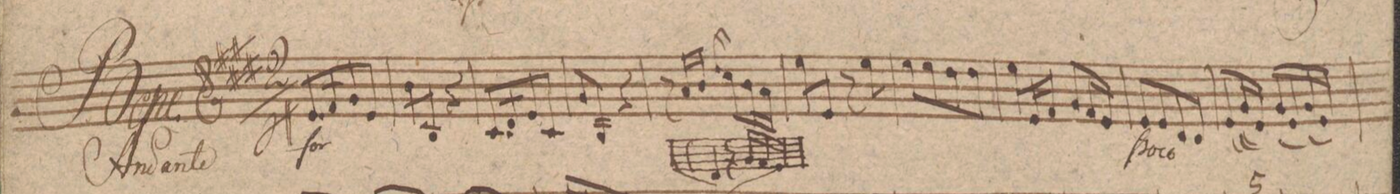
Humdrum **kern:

**kern	**dynam
*I"Violino Secundo	*
*clefG2	*
*k[f#c#g#d#]	*
*M2/4	*
8.e/L	f
16f#/K	.
8.g#/	.
16e/Jk	.
=2	=2
*8\right	*
8b\L	.
8B/J	.
4r	.
=3	=3
8.c#/L	.
16d#/	.
8.e/	.
16c#/Jk	.
=4	=4
8g#/L	.
8G#/J	.
4r	.
=5	=5
8r	.
16a/LL	.
16b/JJ	.
16qqdd#/	.
8cc#\L	.
*16\right	*
16b\L	.
16a\JJ	.
=6	=6
8ee\L	.
8e/J	.
8r	.
8ee\	.
=7	=7
8ee\L	.
8ee\	.
8dd#\	.
8dd#\J	.
=8	=8
8ee\L	.
16e/L	.
16f#/JJ	.
8g#/L	.
16f#/L	.
16e/JJ	.
=9	=9
8e/L	.
8e/	.
8d#/	.
8d#/J	.
=10	=10
8e/L	.
(16g#/L	.
16e/JJ)	.
(16g#/LL	.
16e/)	.
(16g#/	.
16e/JJ)	.
=11	=11
*-	*-
